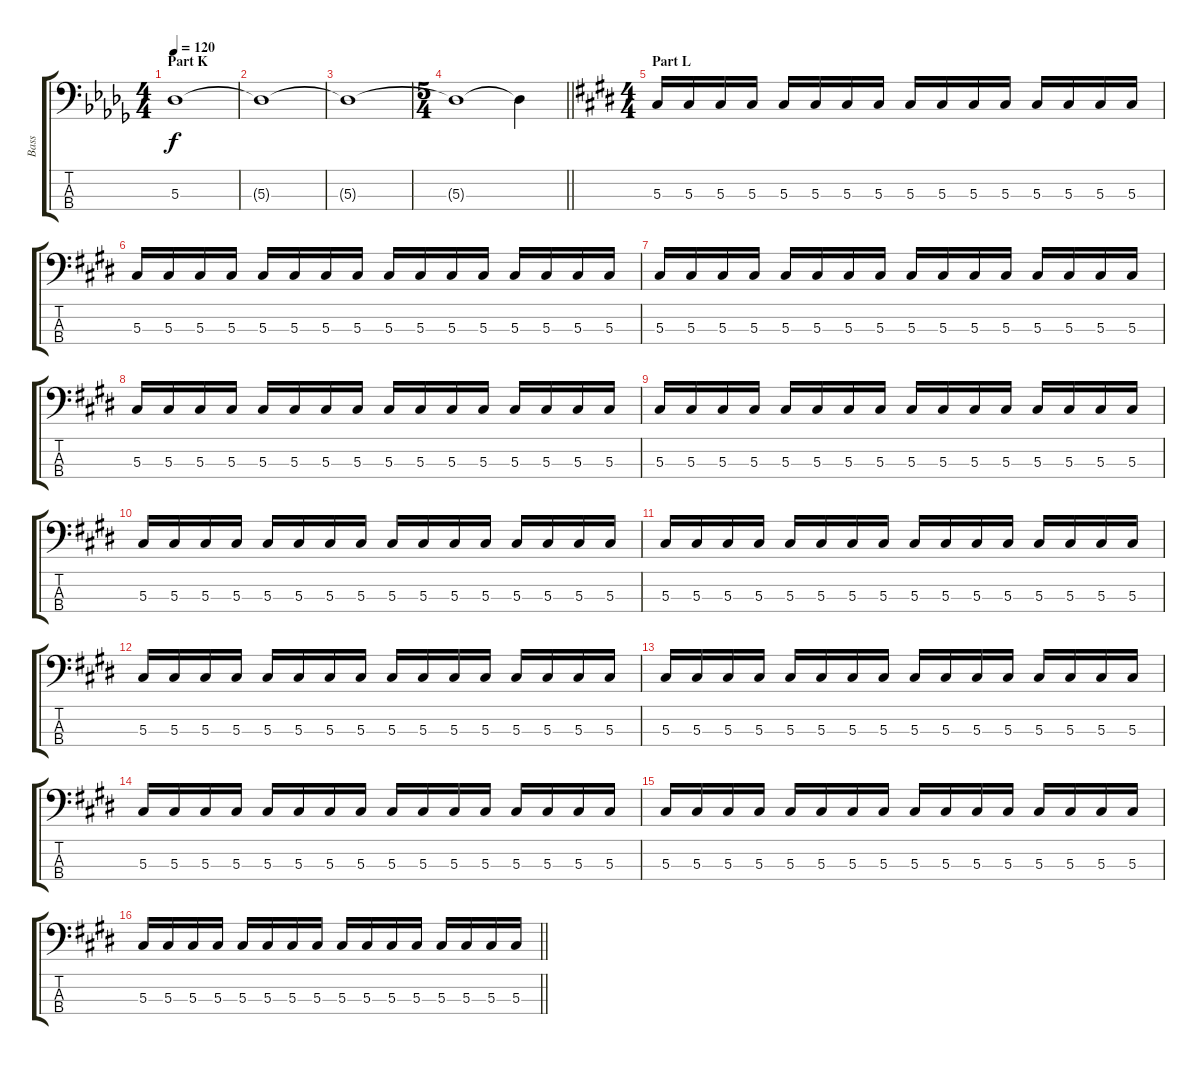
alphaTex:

\track ("Bass" "Bass") {instrument electricbasspick}
\staff {score tabs}
\tuning (Gb2 Db2 Ab1 Eb1) {hide}
\ts (4 4)
\section ("" "Part K")
\tempo 120
\clef f4
\ks db
5.3.1{dy f} |
5.3{t}.1 |
5.3{t}.1 |
\ts (5 4)
\barLineRight lightlight
5.3{t}.1 5.3{t}.4 |
\ts (4 4)
\section ("" "Part L")
\ks e
5.3.16 5.3.16 5.3.16 5.3.16 5.3.16 5.3.16 5.3.16 5.3.16 5.3.16 5.3.16 5.3.16 5.3.16 5.3.16 5.3.16 5.3.16 5.3.16 |
5.3.16 5.3.16 5.3.16 5.3.16 5.3.16 5.3.16 5.3.16 5.3.16 5.3.16 5.3.16 5.3.16 5.3.16 5.3.16 5.3.16 5.3.16 5.3.16 |
5.3.16 5.3.16 5.3.16 5.3.16 5.3.16 5.3.16 5.3.16 5.3.16 5.3.16 5.3.16 5.3.16 5.3.16 5.3.16 5.3.16 5.3.16 5.3.16 |
5.3.16 5.3.16 5.3.16 5.3.16 5.3.16 5.3.16 5.3.16 5.3.16 5.3.16 5.3.16 5.3.16 5.3.16 5.3.16 5.3.16 5.3.16 5.3.16 |
5.3.16 5.3.16 5.3.16 5.3.16 5.3.16 5.3.16 5.3.16 5.3.16 5.3.16 5.3.16 5.3.16 5.3.16 5.3.16 5.3.16 5.3.16 5.3.16 |
5.3.16 5.3.16 5.3.16 5.3.16 5.3.16 5.3.16 5.3.16 5.3.16 5.3.16 5.3.16 5.3.16 5.3.16 5.3.16 5.3.16 5.3.16 5.3.16 |
5.3.16 5.3.16 5.3.16 5.3.16 5.3.16 5.3.16 5.3.16 5.3.16 5.3.16 5.3.16 5.3.16 5.3.16 5.3.16 5.3.16 5.3.16 5.3.16 |
5.3.16 5.3.16 5.3.16 5.3.16 5.3.16 5.3.16 5.3.16 5.3.16 5.3.16 5.3.16 5.3.16 5.3.16 5.3.16 5.3.16 5.3.16 5.3.16 |
5.3.16 5.3.16 5.3.16 5.3.16 5.3.16 5.3.16 5.3.16 5.3.16 5.3.16 5.3.16 5.3.16 5.3.16 5.3.16 5.3.16 5.3.16 5.3.16 |
5.3.16 5.3.16 5.3.16 5.3.16 5.3.16 5.3.16 5.3.16 5.3.16 5.3.16 5.3.16 5.3.16 5.3.16 5.3.16 5.3.16 5.3.16 5.3.16 |
5.3.16 5.3.16 5.3.16 5.3.16 5.3.16 5.3.16 5.3.16 5.3.16 5.3.16 5.3.16 5.3.16 5.3.16 5.3.16 5.3.16 5.3.16 5.3.16 |
\barLineRight lightlight
5.3.16 5.3.16 5.3.16 5.3.16 5.3.16 5.3.16 5.3.16 5.3.16 5.3.16 5.3.16 5.3.16 5.3.16 5.3.16 5.3.16 5.3.16 5.3.16
